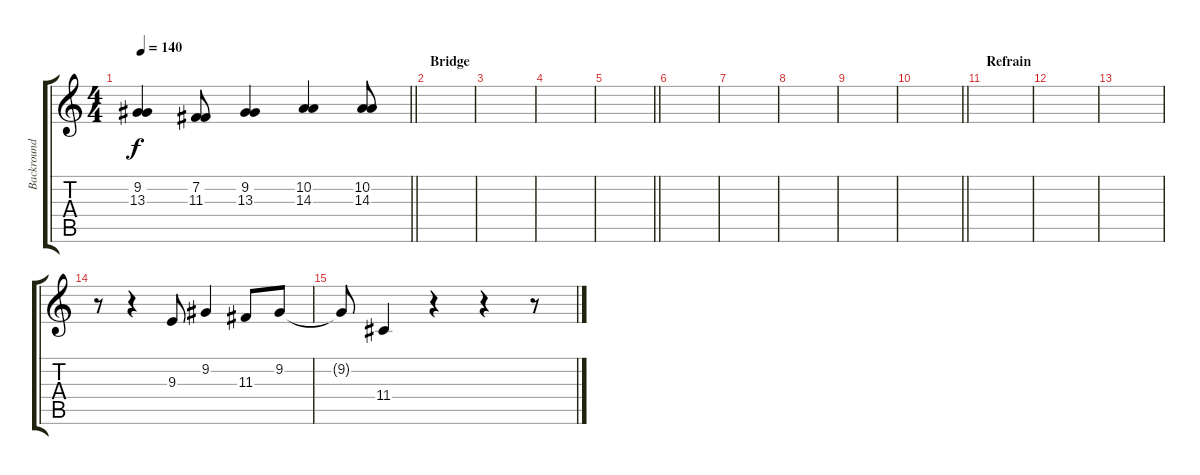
\track ("Backround voices" "Backround ") {instrument flute}
\staff {score tabs}
\tuning (E4 B3 G3 D3 A2 E2) {hide}
\ts (4 4)
\tempo 140
\clef g2
\barLineRight lightlight
\ks c
(9.2 13.3).4{dy f} (7.2 11.3).8 (9.2 13.3).4 (10.2 14.3).4 (10.2 14.3).8 |
\section ("" "Bridge")
|
|
|
\barLineRight lightlight
|
|
|
|
|
\barLineRight lightlight
|
\section ("" "Refrain")
|
|
|
r.8 r.4 9.3.8 9.2.4 11.3.8 9.2.8 |
9.2{t}.8 11.4.4 r.4 r.4 r.8
